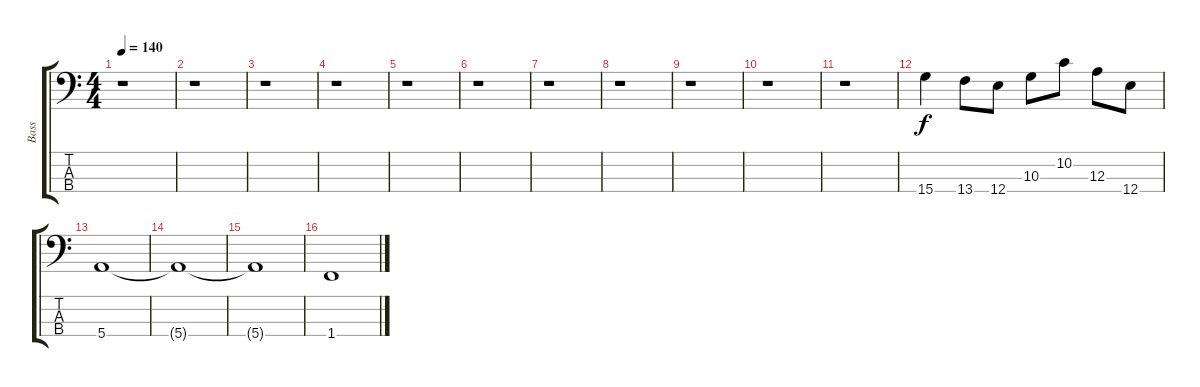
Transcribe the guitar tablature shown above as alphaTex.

\track ("Bass" "Bass") {instrument electricbassfinger}
\staff {score tabs}
\tuning (G2 D2 A1 E1) {hide}
\ts (4 4)
\tempo 140
\clef f4
\ks c
r.1{dy f instrument electricbassfinger} |
r.1 |
r.1 |
r.1 |
r.1 |
r.1 |
r.1 |
r.1 |
r.1 |
r.1 |
r.1 |
15.4.4 13.4.8 12.4.8 10.3.8 10.2.8 12.3.8 12.4.8 |
5.4.1 |
5.4{t}.1 |
5.4{t}.1 |
1.4.1
